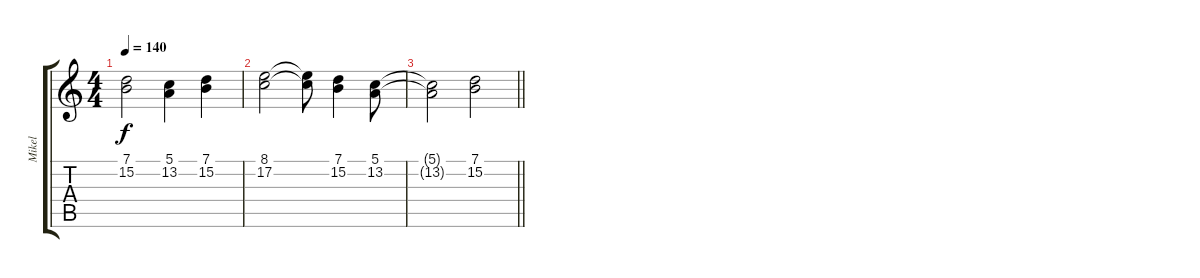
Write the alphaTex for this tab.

\track ("Mikel" "Mikel") {instrument stringensemble1}
\staff {score tabs}
\tuning (E4 B3 G3 D3 A2 E2) {hide}
\ts (4 4)
\tempo 140
\clef g2
\ks c
(7.1{t} 15.2{t}).2{dy f} (5.1 13.2).4 (7.1 15.2).4 |
(8.1 17.2).2 (8.1{t} 17.2{t}).8 (7.1 15.2).4 (5.1 13.2).8 |
\barLineRight lightlight
(5.1{t} 13.2{t}).2 (7.1 15.2).2
